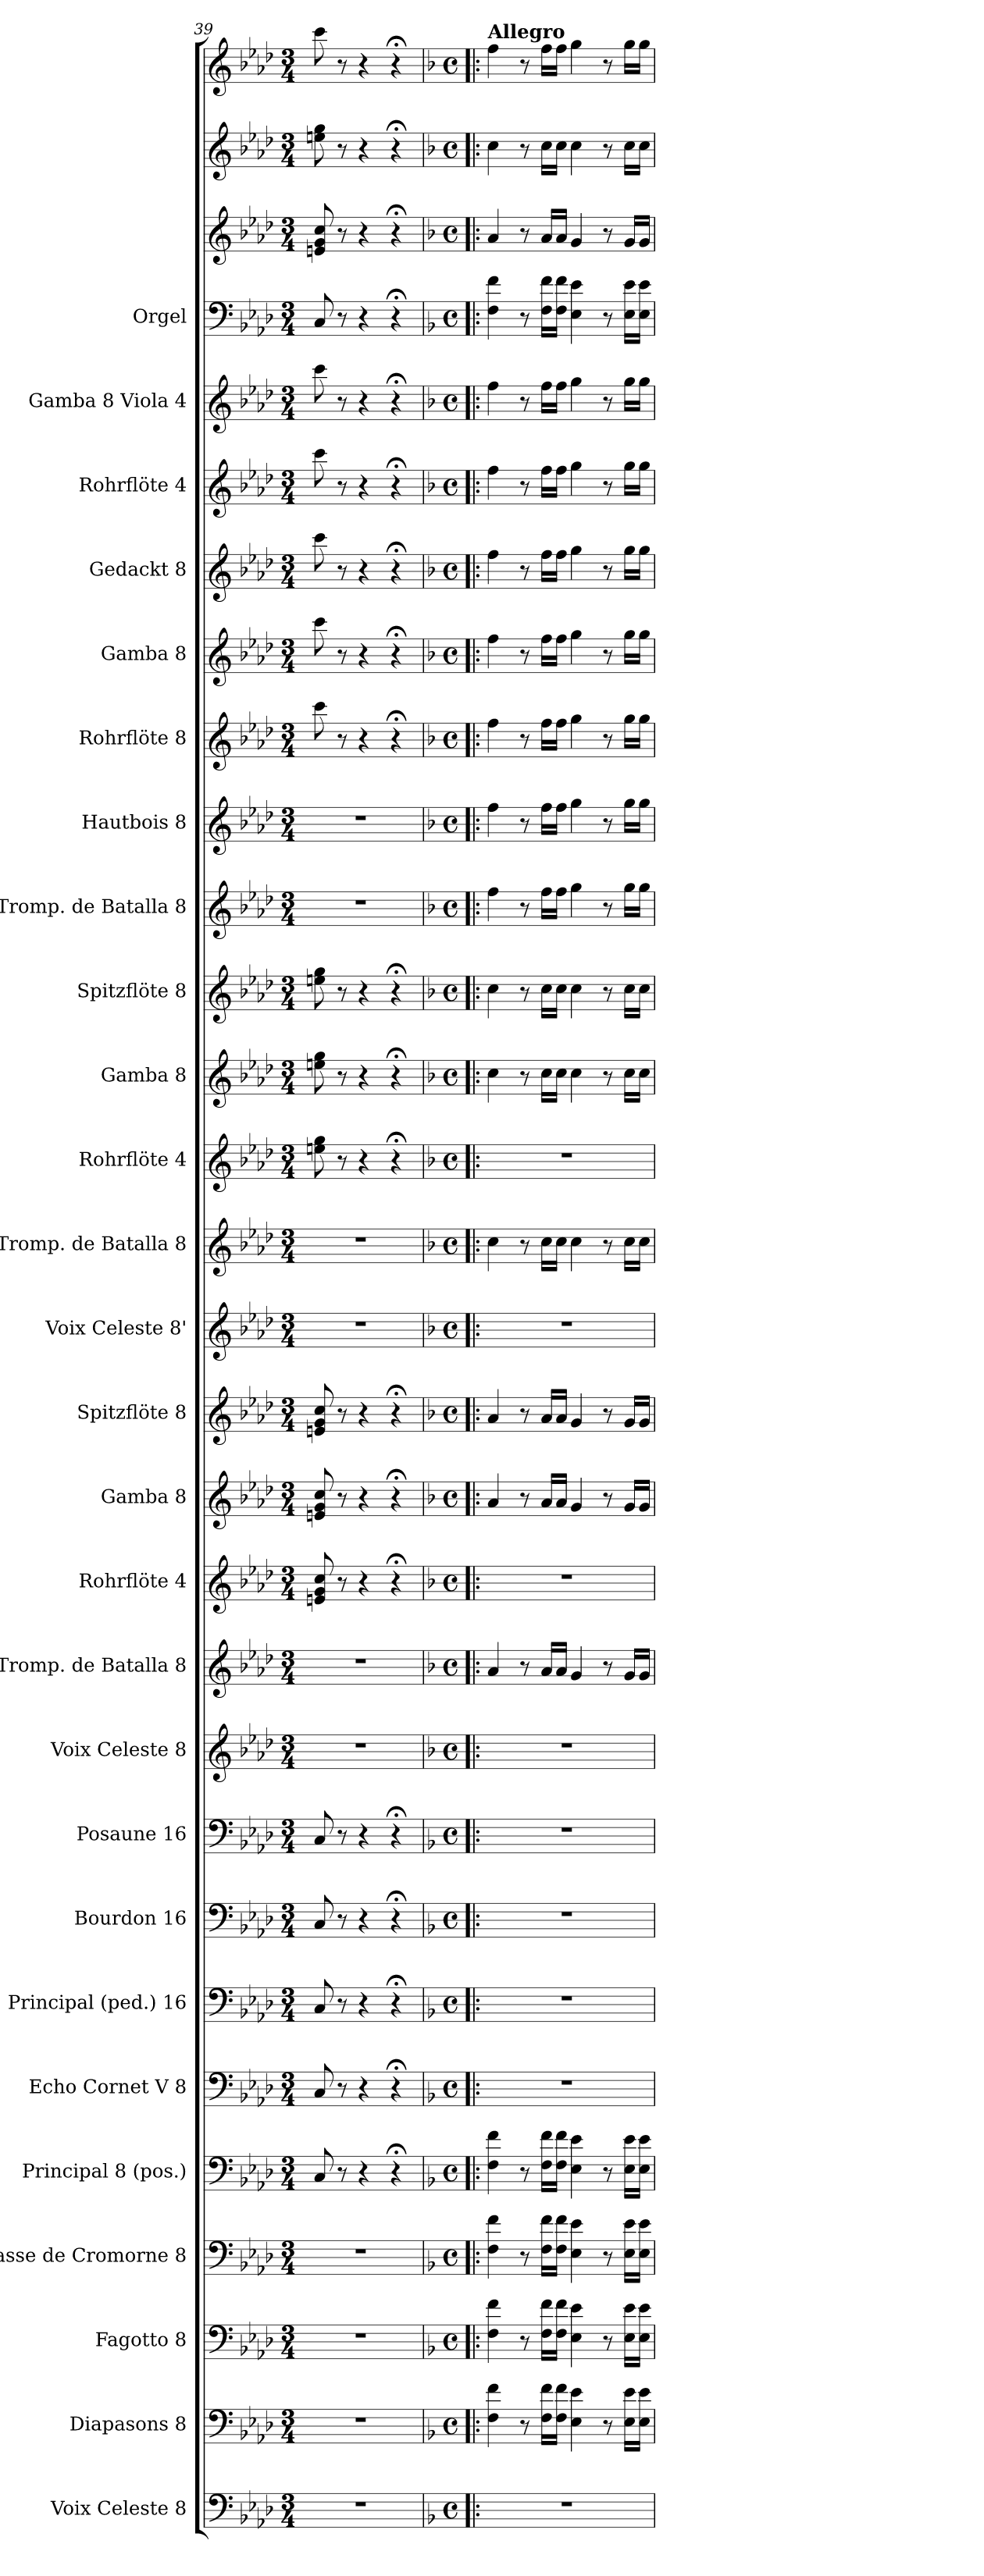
**kern	**kern	**kern	**kern	**kern	**kern	**kern	**kern	**kern	**kern	**kern	**kern	**kern	**kern	**kern	**kern	**kern	**kern	**kern	**kern	**kern	**kern	**kern	**kern	**kern	**kern	**kern	**kern	**kern	**kern
*part27	*part26	*part25	*part24	*part23	*part22	*part21	*part20	*part19	*part18	*part17	*part16	*part15	*part14	*part13	*part12	*part11	*part10	*part9	*part8	*part7	*part6	*part5	*part4	*part3	*part2	*part1	*part1	*part1	*part1
*staff30	*staff29	*staff28	*staff27	*staff26	*staff25	*staff24	*staff23	*staff22	*staff21	*staff20	*staff19	*staff18	*staff17	*staff16	*staff15	*staff14	*staff13	*staff12	*staff11	*staff10	*staff9	*staff8	*staff7	*staff6	*staff5	*staff4	*staff3	*staff2	*staff1
*I"Voix Celeste 8	*I"Diapasons 8	*I"Fagotto 8	*I"Basse de Cromorne 8	*I"Principal 8 (pos.)	*I"Echo Cornet V 8	*I"Principal (ped.) 16	*I"Bourdon 16	*I"Posaune 16	*I"Voix Celeste 8	*I"Tromp. de Batalla 8	*I"Rohrflöte 4	*I"Gamba 8	*I"Spitzflöte 8	*I"Voix Celeste 8'	*I"Tromp. de Batalla 8	*I"Rohrflöte 4	*I"Gamba 8	*I"Spitzflöte 8	*I"Tromp. de Batalla 8	*I"Hautbois 8	*I"Rohrflöte 8	*I"Gamba 8	*I"Gedackt 8	*I"Rohrflöte 4	*I"Gamba 8 Viola 4	*I"Orgel	*	*	*
*clefF4	*clefF4	*clefF4	*clefF4	*clefF4	*clefF4	*clefF4	*clefF4	*clefF4	*clefG2	*clefG2	*clefG2	*clefG2	*clefG2	*clefG2	*clefG2	*clefG2	*clefG2	*clefG2	*clefG2	*clefG2	*clefG2	*clefG2	*clefG2	*clefG2	*clefG2	*clefF4	*clefG2	*clefG2	*clefG2
*k[b-e-a-d-]	*k[b-e-a-d-]	*k[b-e-a-d-]	*k[b-e-a-d-]	*k[b-e-a-d-]	*k[b-e-a-d-]	*k[b-e-a-d-]	*k[b-e-a-d-]	*k[b-e-a-d-]	*k[b-e-a-d-]	*k[b-e-a-d-]	*k[b-e-a-d-]	*k[b-e-a-d-]	*k[b-e-a-d-]	*k[b-e-a-d-]	*k[b-e-a-d-]	*k[b-e-a-d-]	*k[b-e-a-d-]	*k[b-e-a-d-]	*k[b-e-a-d-]	*k[b-e-a-d-]	*k[b-e-a-d-]	*k[b-e-a-d-]	*k[b-e-a-d-]	*k[b-e-a-d-]	*k[b-e-a-d-]	*k[b-e-a-d-]	*k[b-e-a-d-]	*k[b-e-a-d-]	*k[b-e-a-d-]
*M3/4	*M3/4	*M3/4	*M3/4	*M3/4	*M3/4	*M3/4	*M3/4	*M3/4	*M3/4	*M3/4	*M3/4	*M3/4	*M3/4	*M3/4	*M3/4	*M3/4	*M3/4	*M3/4	*M3/4	*M3/4	*M3/4	*M3/4	*M3/4	*M3/4	*M3/4	*M3/4	*M3/4	*M3/4	*M3/4
=39	=39	=39	=39	=39	=39	=39	=39	=39	=39	=39	=39	=39	=39	=39	=39	=39	=39	=39	=39	=39	=39	=39	=39	=39	=39	=39	=39	=39	=39
2.r	2.r	2.r	2.r	8C/	8C/	8C/	8C/	8C/	2.r	2.r	8en/ 8g/ 8cc/	8en/ 8g/ 8cc/	8en/ 8g/ 8cc/	2.r	2.r	8een\ 8gg\	8een\ 8gg\	8een\ 8gg\	2.r	2.r	8ccc\	8ccc\	8ccc\	8ccc\	8ccc\	8C/	8en/ 8g/ 8cc/	8een\ 8gg\	8ccc\
.	.	.	.	8r	8r	8r	8r	8r	.	.	8r	8r	8r	.	.	8r	8r	8r	.	.	8r	8r	8r	8r	8r	8r	8r	8r	8r
.	.	.	.	4r	4r	4r	4r	4r	.	.	4r	4r	4r	.	.	4r	4r	4r	.	.	4r	4r	4r	4r	4r	4r	4r	4r	4r
.	.	.	.	4r;<	4r;<	4r;<	4r;<	4r;<	.	.	4r;<	4r;<	4r;<	.	.	4r;<	4r;<	4r;<	.	.	4r;<	4r;<	4r;<	4r;<	4r;<	4r;<	4r;<	4r;<	4r;<
!!LO:PB:g=z
=40!|:	=40!|:	=40!|:	=40!|:	=40!|:	=40!|:	=40!|:	=40!|:	=40!|:	=40!|:	=40!|:	=40!|:	=40!|:	=40!|:	=40!|:	=40!|:	=40!|:	=40!|:	=40!|:	=40!|:	=40!|:	=40!|:	=40!|:	=40!|:	=40!|:	=40!|:	=40!|:	=40!|:	=40!|:	=40!|:
*k[b-]	*k[b-]	*k[b-]	*k[b-]	*k[b-]	*k[b-]	*k[b-]	*k[b-]	*k[b-]	*k[b-]	*k[b-]	*k[b-]	*k[b-]	*k[b-]	*k[b-]	*k[b-]	*k[b-]	*k[b-]	*k[b-]	*k[b-]	*k[b-]	*k[b-]	*k[b-]	*k[b-]	*k[b-]	*k[b-]	*k[b-]	*k[b-]	*k[b-]	*k[b-]
*M4/4	*M4/4	*M4/4	*M4/4	*M4/4	*M4/4	*M4/4	*M4/4	*M4/4	*M4/4	*M4/4	*M4/4	*M4/4	*M4/4	*M4/4	*M4/4	*M4/4	*M4/4	*M4/4	*M4/4	*M4/4	*M4/4	*M4/4	*M4/4	*M4/4	*M4/4	*M4/4	*M4/4	*M4/4	*M4/4
*met(c)	*met(c)	*met(c)	*met(c)	*met(c)	*met(c)	*met(c)	*met(c)	*met(c)	*met(c)	*met(c)	*met(c)	*met(c)	*met(c)	*met(c)	*met(c)	*met(c)	*met(c)	*met(c)	*met(c)	*met(c)	*met(c)	*met(c)	*met(c)	*met(c)	*met(c)	*met(c)	*met(c)	*met(c)	*met(c)
!	!	!	!	!	!	!	!	!	!	!	!	!	!	!	!	!	!	!	!	!	!	!	!	!	!	!	!	!	!LO:TX:a:B:t=Allegro
1r	4F\ 4f\	4F\ 4f\	4F\ 4f\	4F\ 4f\	1r	1r	1r	1r	1r	4a/	1r	4a/	4a/	1r	4cc\	1r	4cc\	4cc\	4ff\	4ff\	4ff\	4ff\	4ff\	4ff\	4ff\	4F\ 4f\	4a/	4cc\	4ff\
.	8r	8r	8r	8r	.	.	.	.	.	8r	.	8r	8r	.	8r	.	8r	8r	8r	8r	8r	8r	8r	8r	8r	8r	8r	8r	8r
.	16F\ 16f\LL	16F\ 16f\LL	16F\ 16f\LL	16F\ 16f\LL	.	.	.	.	.	16a/LL	.	16a/LL	16a/LL	.	16cc\LL	.	16cc\LL	16cc\LL	16ff\LL	16ff\LL	16ff\LL	16ff\LL	16ff\LL	16ff\LL	16ff\LL	16F\ 16f\LL	16a/LL	16cc\LL	16ff\LL
.	16F\ 16f\JJ	16F\ 16f\JJ	16F\ 16f\JJ	16F\ 16f\JJ	.	.	.	.	.	16a/JJ	.	16a/JJ	16a/JJ	.	16cc\JJ	.	16cc\JJ	16cc\JJ	16ff\JJ	16ff\JJ	16ff\JJ	16ff\JJ	16ff\JJ	16ff\JJ	16ff\JJ	16F\ 16f\JJ	16a/JJ	16cc\JJ	16ff\JJ
.	4E\ 4e\	4E\ 4e\	4E\ 4e\	4E\ 4e\	.	.	.	.	.	4g/	.	4g/	4g/	.	4cc\	.	4cc\	4cc\	4gg\	4gg\	4gg\	4gg\	4gg\	4gg\	4gg\	4E\ 4e\	4g/	4cc\	4gg\
.	8r	8r	8r	8r	.	.	.	.	.	8r	.	8r	8r	.	8r	.	8r	8r	8r	8r	8r	8r	8r	8r	8r	8r	8r	8r	8r
.	16E\ 16e\LL	16E\ 16e\LL	16E\ 16e\LL	16E\ 16e\LL	.	.	.	.	.	16g/LL	.	16g/LL	16g/LL	.	16cc\LL	.	16cc\LL	16cc\LL	16gg\LL	16gg\LL	16gg\LL	16gg\LL	16gg\LL	16gg\LL	16gg\LL	16E\ 16e\LL	16g/LL	16cc\LL	16gg\LL
.	16E\ 16e\JJ	16E\ 16e\JJ	16E\ 16e\JJ	16E\ 16e\JJ	.	.	.	.	.	16g/JJ	.	16g/JJ	16g/JJ	.	16cc\JJ	.	16cc\JJ	16cc\JJ	16gg\JJ	16gg\JJ	16gg\JJ	16gg\JJ	16gg\JJ	16gg\JJ	16gg\JJ	16E\ 16e\JJ	16g/JJ	16cc\JJ	16gg\JJ
=	=	=	=	=	=	=	=	=	=	=	=	=	=	=	=	=	=	=	=	=	=	=	=	=	=	=	=	=	=
*-	*-	*-	*-	*-	*-	*-	*-	*-	*-	*-	*-	*-	*-	*-	*-	*-	*-	*-	*-	*-	*-	*-	*-	*-	*-	*-	*-	*-	*-
